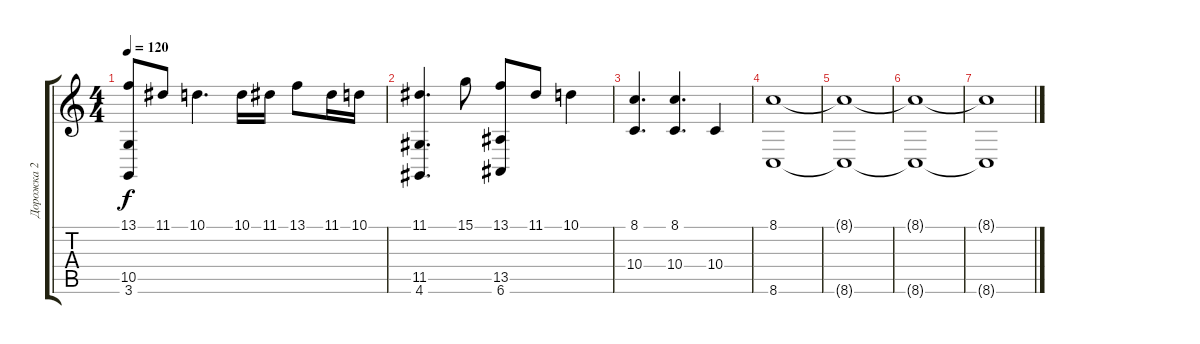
\track ("Дорожка 2" "Дорожка 2") {instrument acousticgrandpiano}
\staff {score tabs}
\tuning (E4 B3 G3 D3 A2 E2) {hide}
\ts (4 4)
\tempo 120
\clef g2
\ks c
(13.1 10.5 3.6).8{dy f} 11.1.8 10.1.4{d} 10.1.16 11.1.16 13.1.8 11.1.16 10.1.16 |
(11.1 11.5 4.6).4{d} 15.1.8 (13.1 13.5 6.6).8 11.1.8 10.1.4 |
(8.1 10.4).4{d} (8.1 10.4).4{d} 10.4.4 |
(8.1 8.6).1 |
(8.1{t} 8.6{t}).1 |
(8.1{t} 8.6{t}).1 |
(8.1{t} 8.6{t}).1
